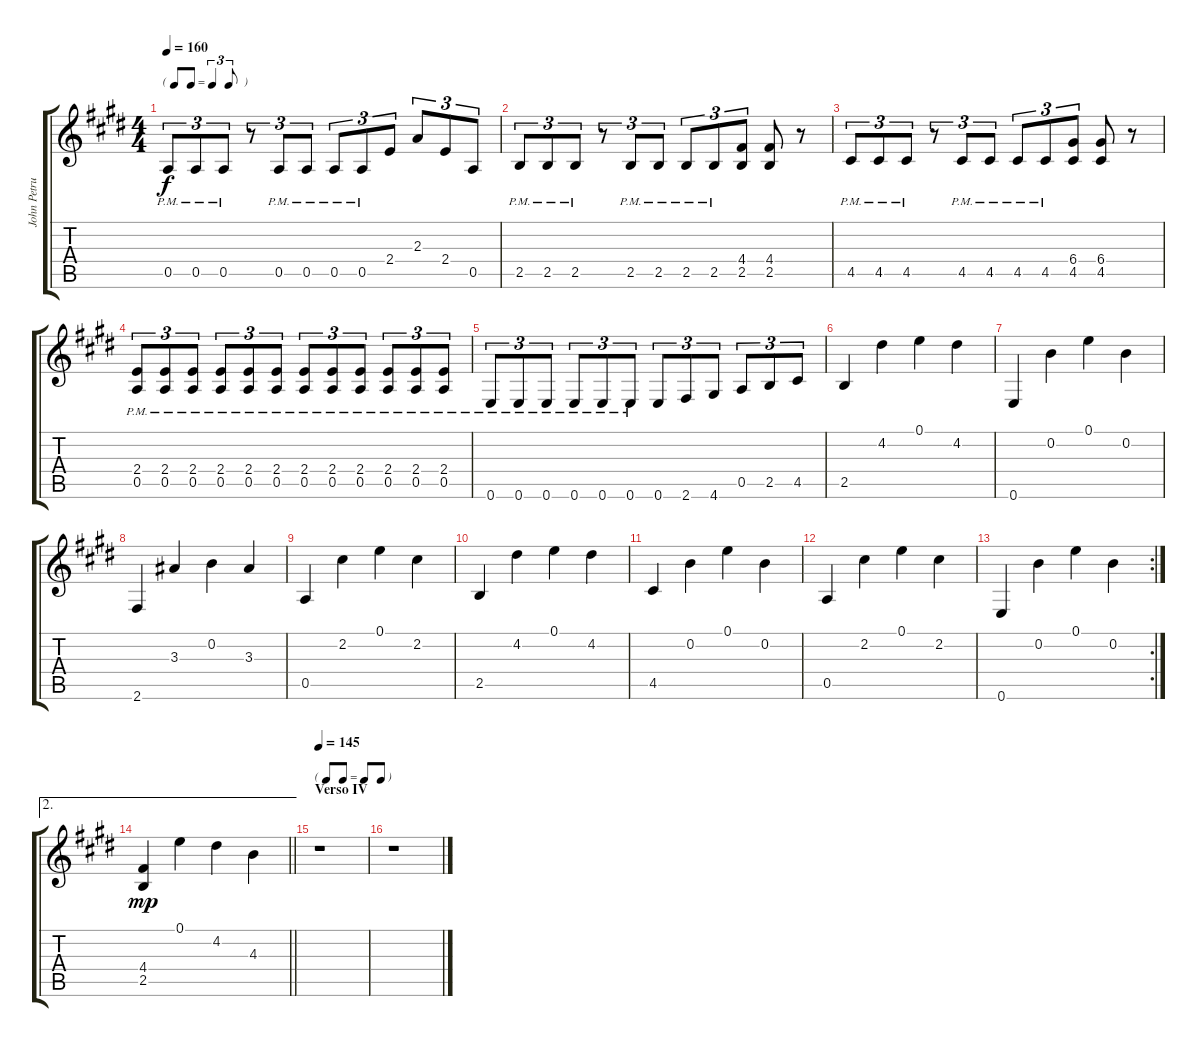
\track ("John Petrucci I" "John Petru") {instrument distortionguitar}
\staff {score tabs}
\tuning (E4 B3 G3 D3 A2 E2) {hide}
\ts (4 4)
\tf triplet8th
\tempo 160
\clef g2
\ks e
0.5{pm}.8{tu (3 2) dy f} 0.5{pm}.8{tu (3 2)} 0.5{pm}.8{tu (3 2)} r.8{tu (3 2)} 0.5{pm}.8{tu (3 2)} 0.5{pm}.8{tu (3 2)} 0.5{pm}.8{tu (3 2)} 0.5{pm}.8{tu (3 2)} 2.4.8{tu (3 2)} 2.3.8{tu (3 2)} 2.4.8{tu (3 2)} 0.5.8{tu (3 2)} |
2.5{pm}.8{tu (3 2)} 2.5{pm}.8{tu (3 2)} 2.5{pm}.8{tu (3 2)} r.8{tu (3 2)} 2.5{pm}.8{tu (3 2)} 2.5{pm}.8{tu (3 2)} 2.5{pm}.8{tu (3 2)} 2.5{pm}.8{tu (3 2)} (4.4 2.5).8{tu (3 2)} (4.4 2.5).8 r.8 |
4.5{pm}.8{tu (3 2)} 4.5{pm}.8{tu (3 2)} 4.5{pm}.8{tu (3 2)} r.8{tu (3 2)} 4.5{pm}.8{tu (3 2)} 4.5{pm}.8{tu (3 2)} 4.5{pm}.8{tu (3 2)} 4.5{pm}.8{tu (3 2)} (6.4 4.5).8{tu (3 2)} (6.4 4.5).8 r.8 |
(2.4{pm} 0.5{pm}).8{tu (3 2)} (2.4{pm} 0.5{pm}).8{tu (3 2)} (2.4{pm} 0.5{pm}).8{tu (3 2)} (2.4{pm} 0.5{pm}).8{tu (3 2)} (2.4{pm} 0.5{pm}).8{tu (3 2)} (2.4{pm} 0.5{pm}).8{tu (3 2)} (2.4{pm} 0.5{pm}).8{tu (3 2)} (2.4{pm} 0.5{pm}).8{tu (3 2)} (2.4{pm} 0.5{pm}).8{tu (3 2)} (2.4{pm} 0.5{pm}).8{tu (3 2)} (2.4{pm} 0.5{pm}).8{tu (3 2)} (2.4{pm} 0.5{pm}).8{tu (3 2)} |
0.6{pm}.8{tu (3 2)} 0.6{pm}.8{tu (3 2)} 0.6{pm}.8{tu (3 2)} 0.6{pm}.8{tu (3 2)} 0.6{pm}.8{tu (3 2)} 0.6{pm}.8{tu (3 2)} 0.6.8{tu (3 2)} 2.6.8{tu (3 2)} 4.6.8{tu (3 2)} 0.5.8{tu (3 2)} 2.5.8{tu (3 2)} 4.5.8{tu (3 2)} |
2.5.4 4.2.4 0.1.4 4.2.4 |
0.6.4 0.2.4 0.1.4 0.2.4 |
2.6.4 3.3.4 0.2.4 3.3.4 |
0.5.4 2.2.4 0.1.4 2.2.4 |
2.5.4 4.2.4 0.1.4 4.2.4 |
4.5.4 0.2.4 0.1.4 0.2.4 |
0.5.4 2.2.4 0.1.4 2.2.4 |
\rc 2
0.6.4 0.2.4 0.1.4 0.2.4 |
\ae 2
\barLineRight lightlight
(4.4 2.5).4{dy mp} 0.1.4 4.2.4 4.3.4 |
\tf none
\section ("" "Verso IV")
\tempo 145
r.1 |
r.1
